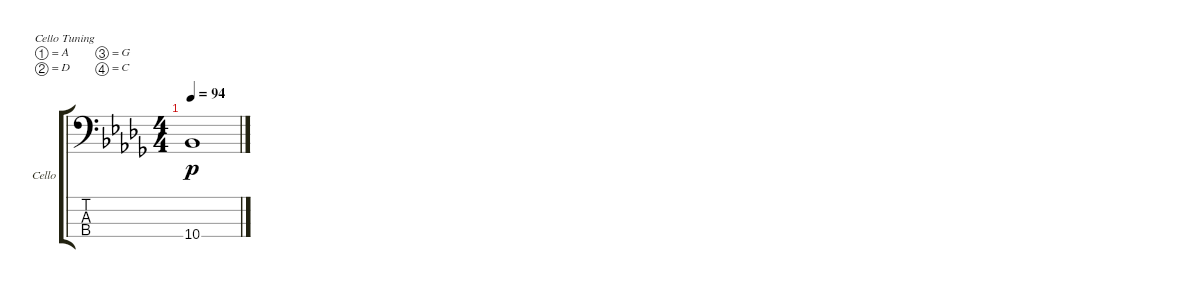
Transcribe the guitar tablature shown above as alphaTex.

\bracketExtendMode groupsimilarinstruments
\firstSystemTrackNameOrientation horizontal
\otherSystemsTrackNameOrientation horizontal
\track ("Cello 2" "Cello") {instrument cello}
\staff {score tabs}
\tuning (A3 D3 G2 C2)
\ts (4 4)
\tempo 94
\clef f4
\ks bbminor
10.4{t}.1{dy p}
